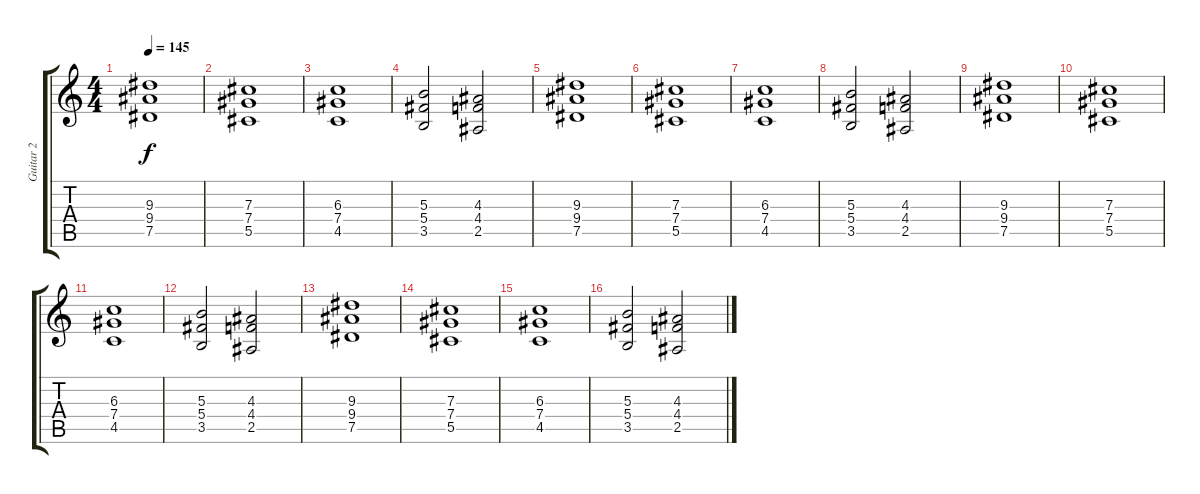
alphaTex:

\track ("Guitar 2" "Guitar 2") {instrument distortionguitar}
\staff {score tabs}
\tuning (Eb4 Bb3 Gb3 Db3 Ab2 Eb2) {hide}
\ts (4 4)
\tempo 145
\clef g2
\ks c
(9.3 9.4 7.5).1{dy f} |
(7.3 7.4 5.5).1 |
(6.3 7.4 4.5).1 |
(5.3 5.4 3.5).2 (4.3 4.4 2.5).2 |
(9.3 9.4 7.5).1 |
(7.3 7.4 5.5).1 |
(6.3 7.4 4.5).1 |
(5.3 5.4 3.5).2 (4.3 4.4 2.5).2 |
(9.3 9.4 7.5).1 |
(7.3 7.4 5.5).1 |
(6.3 7.4 4.5).1 |
(5.3 5.4 3.5).2 (4.3 4.4 2.5).2 |
(9.3 9.4 7.5).1 |
(7.3 7.4 5.5).1 |
(6.3 7.4 4.5).1 |
(5.3 5.4 3.5).2 (4.3 4.4 2.5).2
